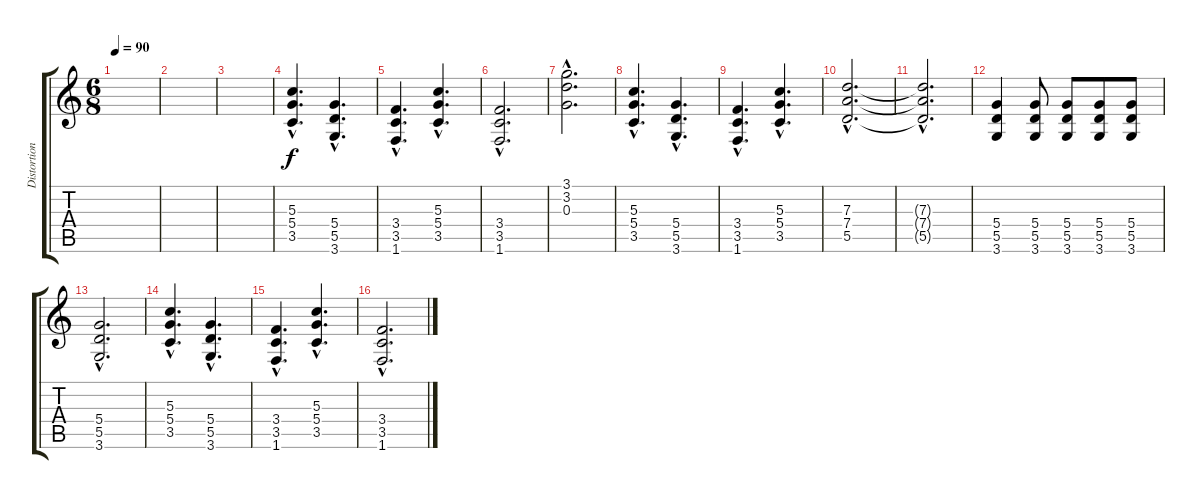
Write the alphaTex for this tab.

\track ("Distortion Guitar" "Distortion") {instrument distortionguitar}
\staff {score tabs}
\tuning (E4 B3 G3 D3 A2 E2) {hide}
\ts (6 8)
\tempo 90
\clef g2
\ks c
|
|
|
(5.3{hac} 5.4{hac} 3.5{hac}).4{d} (5.4{hac} 5.5{hac} 3.6{hac}).4{d} |
(3.4{hac} 3.5{hac} 1.6{hac}).4{d} (5.3{hac} 5.4{hac} 3.5{hac}).4{d} |
(3.4{hac} 3.5{hac} 1.6{hac}).2{d} |
(3.1{hac} 3.2{hac} 0.3{hac}).2{d} |
(5.3{hac} 5.4{hac} 3.5{hac}).4{d} (5.4{hac} 5.5{hac} 3.6{hac}).4{d} |
(3.4{hac} 3.5{hac} 1.6{hac}).4{d} (5.3{hac} 5.4{hac} 3.5{hac}).4{d} |
(7.3{hac} 7.4{hac} 5.5{hac}).2{d} |
(7.3{hac t} 7.4{hac t} 5.5{hac t}).2{d} |
(5.4 5.5 3.6).4 (5.4 5.5 3.6).8 (5.4 5.5 3.6).8 (5.4 5.5 3.6).8 (5.4 5.5 3.6).8 |
(5.4{hac} 5.5{hac} 3.6{hac}).2{d} |
(5.3{hac} 5.4{hac} 3.5{hac}).4{d} (5.4{hac} 5.5{hac} 3.6{hac}).4{d} |
(3.4{hac} 3.5{hac} 1.6{hac}).4{d} (5.3{hac} 5.4{hac} 3.5{hac}).4{d} |
(3.4{hac} 3.5{hac} 1.6{hac}).2{d}
